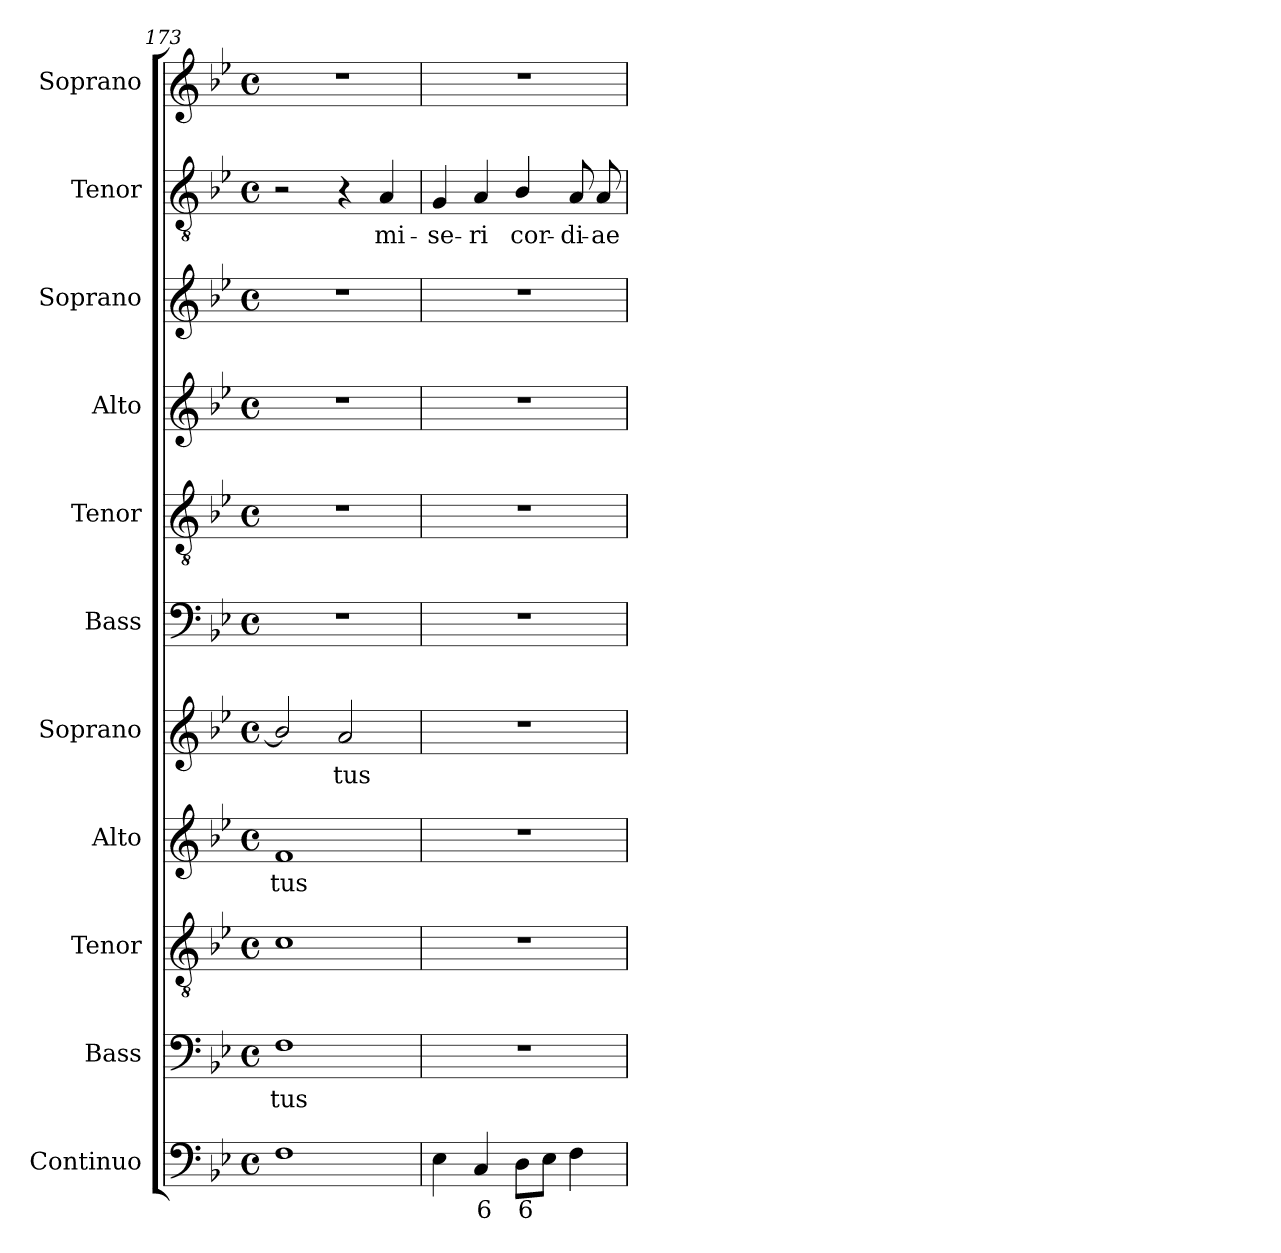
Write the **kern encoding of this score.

**kern	**text	**kern	**text	**kern	**kern	**text	**kern	**text	**kern	**kern	**kern	**kern	**kern	**text	**kern
*part11	*part11	*part10	*part10	*part9	*part8	*part8	*part7	*part7	*part6	*part5	*part4	*part3	*part2	*part2	*part1
*staff11	*staff11	*staff10	*staff10	*staff9	*staff8	*staff8	*staff7	*staff7	*staff6	*staff5	*staff4	*staff3	*staff2	*staff2	*staff1
*I"Continuo	*	*I"Bass	*	*I"Tenor	*I"Alto	*	*I"Soprano	*	*I"Bass	*I"Tenor	*I"Alto	*I"Soprano	*I"Tenor	*	*I"Soprano
*I'Cont.	*	*I'B.	*	*I'T.	*I'A.	*	*I'S.	*	*I'B.	*I'T.	*I'A.	*I'S.	*I'T.	*	*I'S.
*clefF4	*	*clefF4	*	*clefGv2	*clefG2	*	*clefG2	*	*clefF4	*clefGv2	*clefG2	*clefG2	*clefGv2	*	*clefG2
*	*	*	*	*ITrd7c12	*	*	*	*	*	*ITrd7c12	*	*	*ITrd7c12	*	*
*k[b-e-]	*	*k[b-e-]	*	*k[b-e-]	*k[b-e-]	*	*k[b-e-]	*	*k[b-e-]	*k[b-e-]	*k[b-e-]	*k[b-e-]	*k[b-e-]	*	*k[b-e-]
*B-:	*	*B-:	*	*B-:	*B-:	*	*B-:	*	*B-:	*B-:	*B-:	*B-:	*B-:	*	*B-:
*M4/4	*	*M4/4	*	*M4/4	*M4/4	*	*M4/4	*	*M4/4	*M4/4	*M4/4	*M4/4	*M4/4	*	*M4/4
*met(c)	*	*met(c)	*	*met(c)	*met(c)	*	*met(c)	*	*met(c)	*met(c)	*met(c)	*met(c)	*met(c)	*	*met(c)
=173	=173	=173	=173	=173	=173	=173	=173	=173	=173	=173	=173	=173	=173	=173	=173
!	!	!	!LO:LY:b:color=#000000	!	!	!	!	!	!	!	!	!	!	!	!
!	!	!	!	!	!	!LO:LY:b:color=#000000	!	!	!	!	!	!	!	!	!
1Fi	.	1Fi	-tus	1Ci	1fi	-tus	2b-i/]	.	1r	1r	1r	1r	2r	.	1r
!	!	!	!	!	!	!	!	!LO:LY:b:color=#000000	!	!	!	!	!	!	!
.	.	.	.	.	.	.	2ai/	-tus	.	.	.	.	4r	.	.
!	!	!	!	!	!	!	!	!	!	!	!	!	!	!LO:LY:b:color=#000000	!
.	.	.	.	.	.	.	.	.	.	.	.	.	4AAi/	mi-	.
=174	=174	=174	=174	=174	=174	=174	=174	=174	=174	=174	=174	=174	=174	=174	=174
!	!	!	!	!	!	!	!	!	!	!	!	!	!	!LO:LY:b:color=#000000	!
4E-i\	.	1r	.	1r	1r	.	1r	.	1r	1r	1r	1r	4GGi/	-se-	1r
!	!LO:LY:b:color=#000000	!	!	!	!	!	!	!	!	!	!	!	!	!	!
!	!	!	!	!	!	!	!	!	!	!	!	!	!	!LO:LY:b:color=#000000	!
4Ci/	6	.	.	.	.	.	.	.	.	.	.	.	4AAi/	-ri	.
!	!LO:LY:b:color=#000000	!	!	!	!	!	!	!	!	!	!	!	!	!	!
!	!	!	!	!	!	!	!	!	!	!	!	!	!	!LO:LY:b:color=#000000	!
8Di\L	6	.	.	.	.	.	.	.	.	.	.	.	4BB-i/	cor-	.
8E-i\J	.	.	.	.	.	.	.	.	.	.	.	.	.	.	.
!	!	!	!	!	!	!	!	!	!	!	!	!	!	!LO:LY:b:color=#000000	!
4Fi\	.	.	.	.	.	.	.	.	.	.	.	.	8AAi/	-di-	.
!	!	!	!	!	!	!	!	!	!	!	!	!	!	!LO:LY:b:color=#000000	!
.	.	.	.	.	.	.	.	.	.	.	.	.	8AAi/	-ae	.
=	=	=	=	=	=	=	=	=	=	=	=	=	=	=	=
*-	*-	*-	*-	*-	*-	*-	*-	*-	*-	*-	*-	*-	*-	*-	*-
